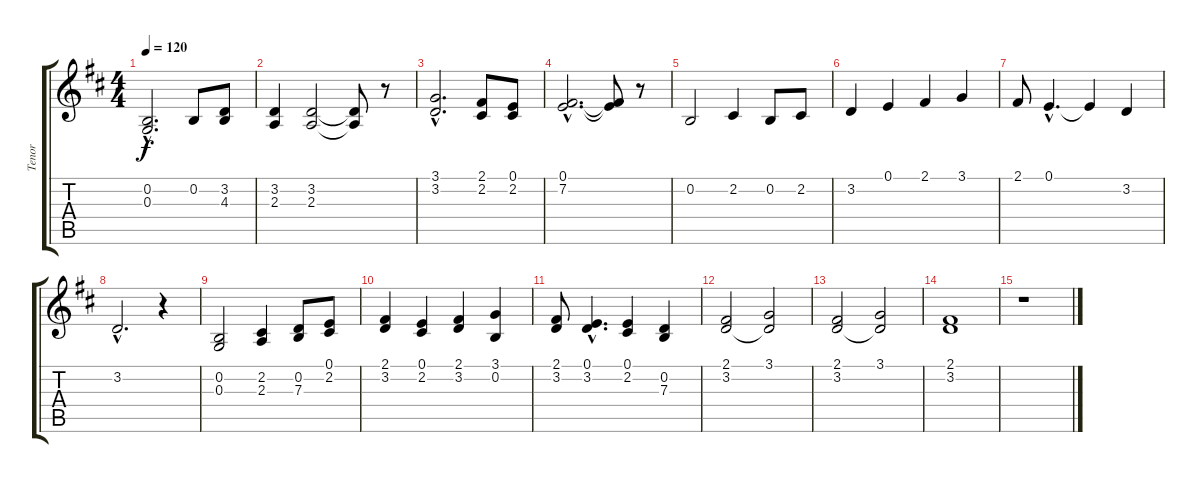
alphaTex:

\track ("Tenor" "Tenor") {instrument lead1square}
\staff {score tabs}
\tuning (E4 B3 G3 D3 A2 E2) {hide}
\ts (4 4)
\tempo 120
\clef g2
\ks d
(0.2{hac} 0.3{hac}).2{d dy f} 0.2.8 (3.2 4.3).8 |
(3.2 2.3).4 (3.2 2.3).2 (3.2{t} 2.3{t}).8 r.8 |
(3.1{hac} 3.2{hac}).2{d} (2.1 2.2).8 (0.1 2.2).8 |
(0.1{hac} 7.2{hac}).2{d} (0.1{t} 7.2{t}).8 r.8 |
0.2.2 2.2.4 0.2.8 2.2.8 |
3.2.4 0.1.4 2.1.4 3.1.4 |
2.1.8 0.1{hac}.4{d} 0.1{t}.4 3.2.4 |
3.2{hac}.2{d} r.4 |
(0.2 0.3).2 (2.2 2.3).4 (0.2 7.3).8 (0.1 2.2).8 |
(2.1 3.2).4 (0.1 2.2).4 (2.1 3.2).4 (3.1 0.2).4 |
(2.1 3.2).8 (0.1{hac} 3.2{hac}).4{d} (0.1 2.2).4 (0.2 7.3).4 |
(2.1 3.2).2 (3.1 3.2{t}).2 |
(2.1 3.2).2 (3.1 3.2{t}).2 |
(2.1 3.2).1 |
r.1
